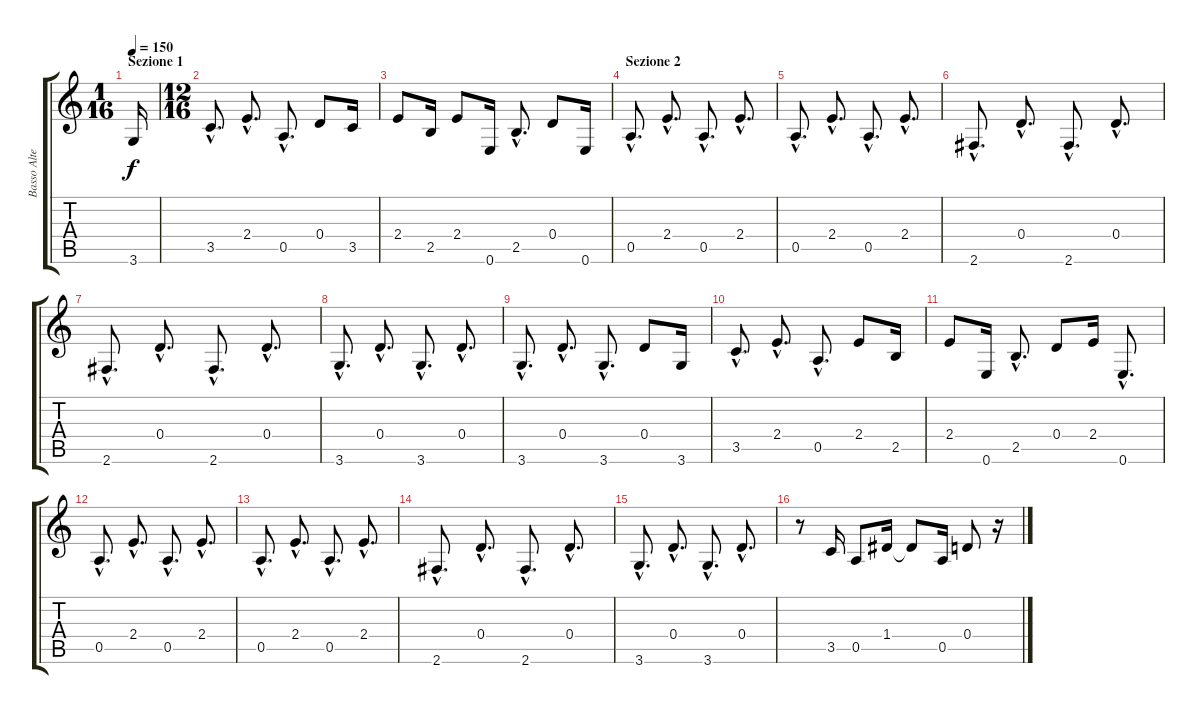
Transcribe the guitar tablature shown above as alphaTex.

\track ("Basso Alternato" "Basso Alte") {instrument acousticguitarnylon}
\staff {score tabs}
\tuning (E4 B3 G3 D3 A2 E2) {hide}
\ts (1 16)
\section ("" "Sezione 1")
\tempo 150
\clef g2
\ks c
3.6.16{dy f instrument acousticguitarnylon} |
\ts (12 16)
3.5{hac}.8{d} 2.4{hac}.8{d} 0.5{hac}.8{d} 0.4.8 3.5.16 |
2.4.8 2.5.16 2.4.8 0.6.16 2.5{hac}.8{d} 0.4.8 0.6.16 |
\section ("" "Sezione 2")
0.5{hac}.8{d} 2.4{hac}.8{d} 0.5{hac}.8{d} 2.4{hac}.8{d} |
0.5{hac}.8{d} 2.4{hac}.8{d} 0.5{hac}.8{d} 2.4{hac}.8{d} |
2.6{hac}.8{d} 0.4{hac}.8{d} 2.6{hac}.8{d} 0.4{hac}.8{d} |
2.6{hac}.8{d} 0.4{hac}.8{d} 2.6{hac}.8{d} 0.4{hac}.8{d} |
3.6{hac}.8{d} 0.4{hac}.8{d} 3.6{hac}.8{d} 0.4{hac}.8{d} |
3.6{hac}.8{d} 0.4{hac}.8{d} 3.6{hac}.8{d} 0.4.8 3.6.16 |
3.5{hac}.8{d} 2.4{hac}.8{d} 0.5{hac}.8{d} 2.4.8 2.5.16 |
2.4.8 0.6.16 2.5{hac}.8{d} 0.4.8 2.4.16 0.6{hac}.8{d} |
0.5{hac}.8{d} 2.4{hac}.8{d} 0.5{hac}.8{d} 2.4{hac}.8{d} |
0.5{hac}.8{d} 2.4{hac}.8{d} 0.5{hac}.8{d} 2.4{hac}.8{d} |
2.6{hac}.8{d} 0.4{hac}.8{d} 2.6{hac}.8{d} 0.4{hac}.8{d} |
3.6{hac}.8{d} 0.4{hac}.8{d} 3.6{hac}.8{d} 0.4{hac}.8{d} |
r.8 3.5.16 0.5.8 1.4.16 1.4{t}.8 0.5.16 0.4.8 r.16
